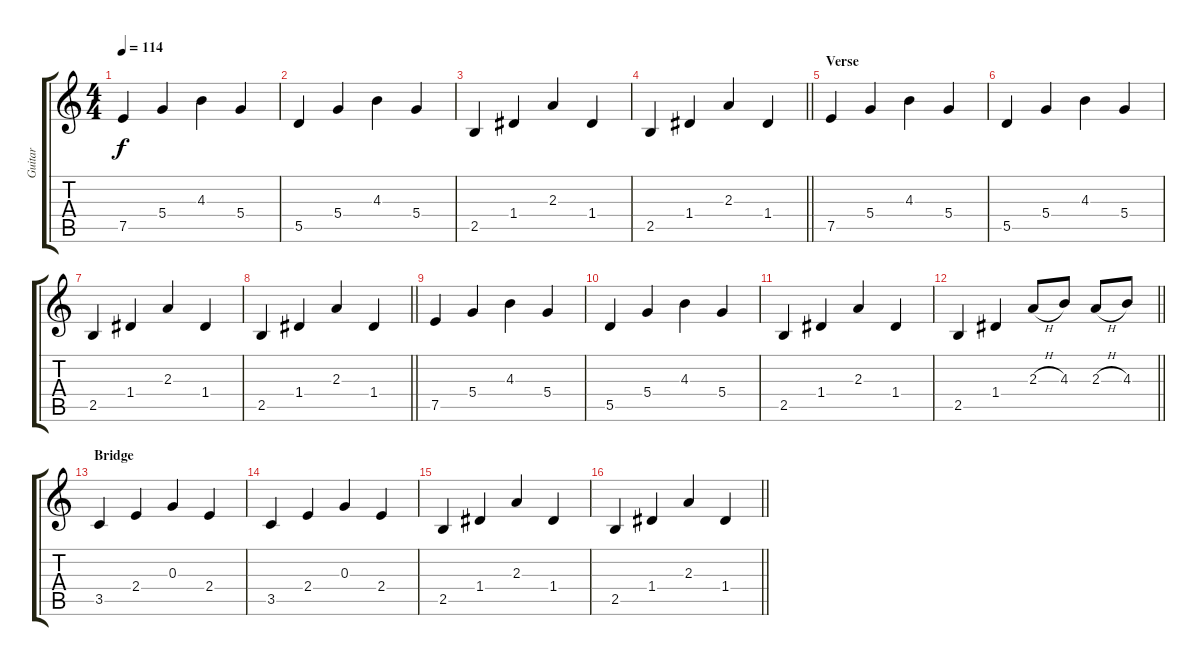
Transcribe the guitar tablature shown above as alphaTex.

\track ("Guitar" "Guitar") {instrument acousticguitarsteel}
\staff {score tabs}
\tuning (E4 B3 G3 D3 A2 E2) {hide}
\ts (4 4)
\tempo 114
\clef g2
\ks c
7.5.4{dy f} 5.4.4 4.3.4 5.4.4 |
5.5.4 5.4.4 4.3.4 5.4.4 |
2.5.4 1.4.4 2.3.4 1.4.4 |
\barLineRight lightlight
2.5.4 1.4.4 2.3.4 1.4.4 |
\section ("" "Verse")
7.5.4 5.4.4 4.3.4 5.4.4 |
5.5.4 5.4.4 4.3.4 5.4.4 |
2.5.4 1.4.4 2.3.4 1.4.4 |
\barLineRight lightlight
2.5.4 1.4.4 2.3.4 1.4.4 |
7.5.4 5.4.4 4.3.4 5.4.4 |
5.5.4 5.4.4 4.3.4 5.4.4 |
2.5.4 1.4.4 2.3.4 1.4.4 |
\barLineRight lightlight
2.5.4 1.4.4 2.3{h}.8 4.3.8 2.3{h}.8 4.3.8 |
\section ("" "Bridge")
3.5.4 2.4.4 0.3.4 2.4.4 |
3.5.4 2.4.4 0.3.4 2.4.4 |
2.5.4 1.4.4 2.3.4 1.4.4 |
\barLineRight lightlight
2.5.4 1.4.4 2.3.4 1.4.4
